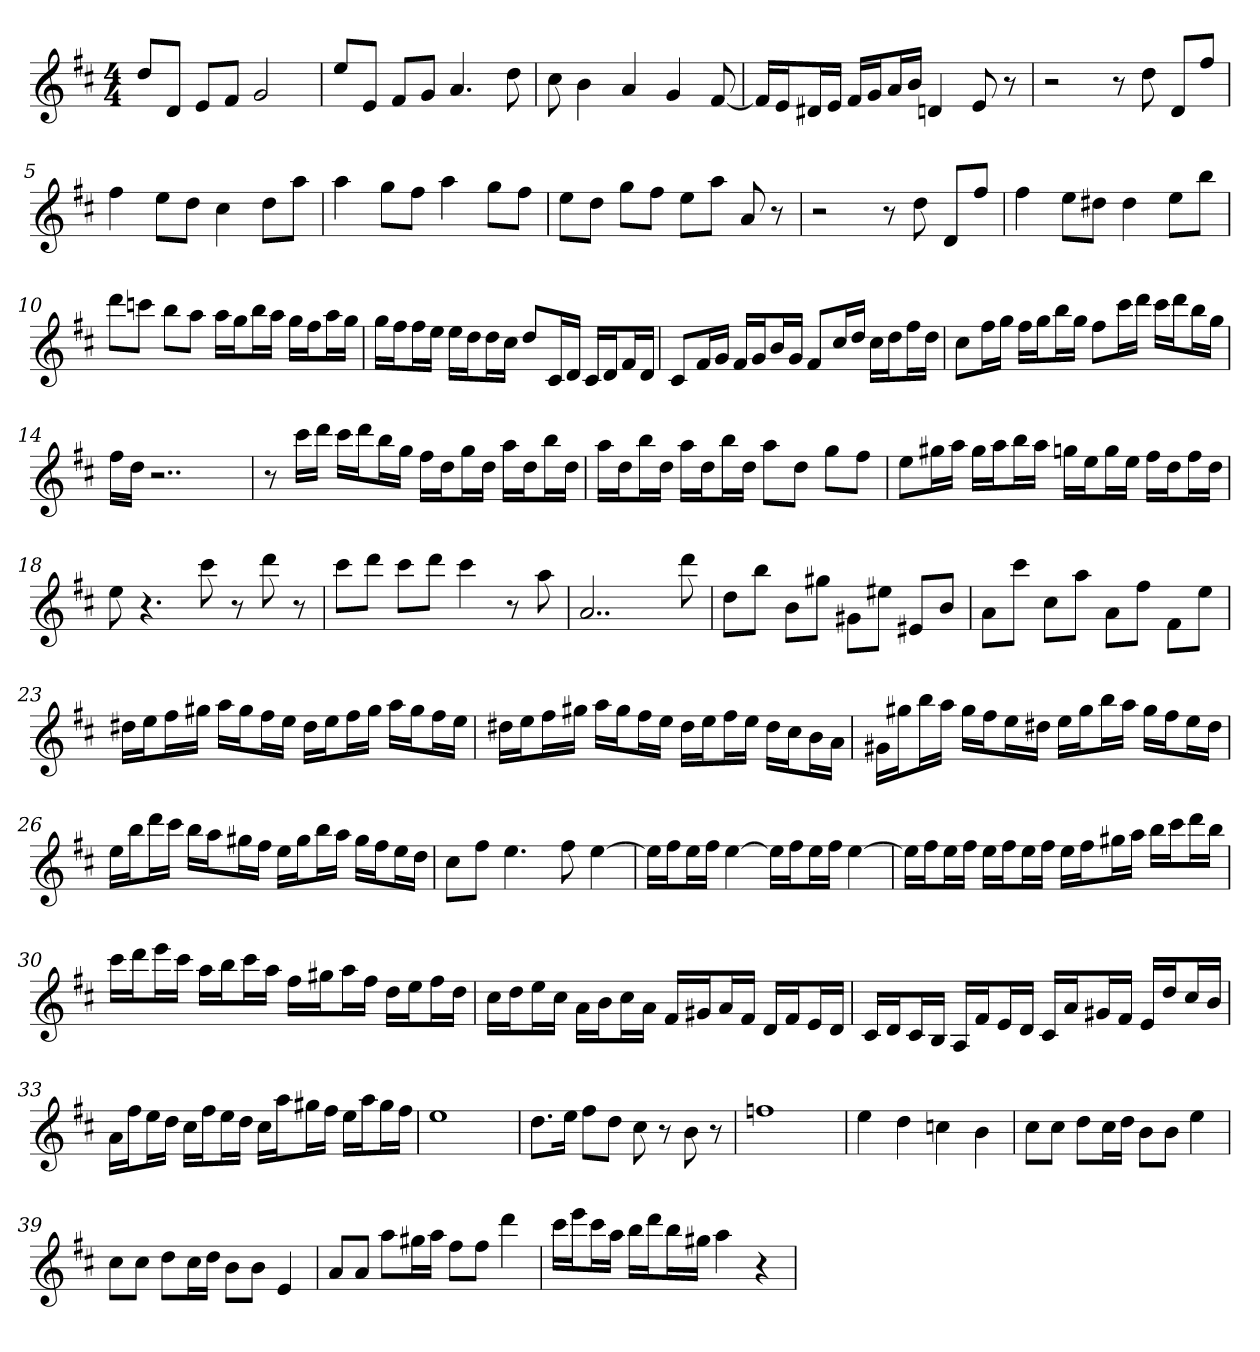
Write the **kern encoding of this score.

**kern
*part1
*staff1
*k[f#c#]
*D:
*M4/4
=
8ddL
8dJ
8eL
8f#J
2g
=1
8eeL
8eJ
8f#L
8gJ
4.a
8dd
=2
8cc#
4b
4a
4g
[8f#
=3
16f#LL]
16eJ
16d#XL
16eJJ
16f#LL
16gJ
16aL
16bJJ
4dn
8e
8r
=4
2r
8r
8dd
8dL
8ff#J
=5
4ff#
8eeL
8ddJ
4cc#
8ddL
8aaJ
=6
4aa
8ggL
8ff#J
4aa
8ggL
8ff#J
=7
8eeL
8ddJ
8ggL
8ff#J
8eeL
8aaJ
8a
8r
=8
2r
8r
8dd
8dL
8ff#J
=9
4ff#
8eeL
8dd#XJ
4dd#
8eeL
8bbJ
=10
8dddL
8cccnJ
8bbL
8aaJ
16aaLL
16ggJ
16bbL
16aaJJ
16ggLL
16ff#J
16aaL
16ggJJ
=11
16ggLL
16ff#J
16ff#L
16eeJJ
16eeLL
16ddJ
16ddL
16cc#JJ
8ddL
16c#L
16dJJ
16c#LL
16dJ
16f#L
16dJJ
=12
8c#L
16f#L
16gJJ
16f#LL
16gJ
16bL
16gJJ
8f#L
16cc#L
16ddJJ
16cc#LL
16ddJ
16ff#L
16ddJJ
=13
8cc#L
16ff#L
16ggJJ
16ff#LL
16ggJ
16bbL
16ggJJ
8ff#L
16ccc#L
16dddJJ
16ccc#LL
16dddJ
16bbL
16ggJJ
=14
16ff#LL
16ddJJ
2..r
=15
8r
16ccc#LL
16dddJJ
16ccc#LL
16dddJ
16bbL
16ggJJ
16ff#LL
16ddJ
16ggL
16ddJJ
16aaLL
16ddJ
16bbL
16ddJJ
=16
16aaLL
16ddJ
16bbL
16ddJJ
16aaLL
16ddJ
16bbL
16ddJJ
8aaL
8ddJ
8ggL
8ff#J
=17
8eeL
16gg#XL
16aaJJ
16gg#LL
16aaJ
16bbL
16aaJJ
16ggnLL
16eeJ
16ggL
16eeJJ
16ff#LL
16ddJ
16ff#L
16ddJJ
=18
8ee
4.r
8ccc#
8r
8ddd
8r
=19
8ccc#L
8dddJ
8ccc#L
8dddJ
4ccc#
8r
8aa
=20
2..a
8ddd
=21
8ddL
8bbJ
8bL
8gg#XJ
8g#XL
8ee#XJ
8e#XL
8bJ
=22
8aL
8ccc#J
8cc#L
8aaJ
8aL
8ff#J
8f#L
8eeJ
=23
16dd#XLL
16eeJ
16ff#L
16gg#XJJ
16aaLL
16gg#J
16ff#L
16eeJJ
16dd#LL
16eeJ
16ff#L
16gg#JJ
16aaLL
16gg#J
16ff#L
16eeJJ
=24
16dd#XLL
16eeJ
16ff#L
16gg#XJJ
16aaLL
16gg#J
16ff#L
16eeJJ
16dd#LL
16eeJ
16ff#L
16eeJJ
16dd#LL
16cc#J
16bL
16aJJ
=25
16g#XLL
16gg#XJ
16bbL
16aaJJ
16gg#LL
16ff#J
16eeL
16dd#XJJ
16eeLL
16gg#J
16bbL
16aaJJ
16gg#LL
16ff#J
16eeL
16dd#JJ
=26
16eeLL
16bbJ
16dddL
16ccc#JJ
16bbLL
16aaJ
16gg#XL
16ff#JJ
16eeLL
16gg#J
16bbL
16aaJJ
16gg#LL
16ff#J
16eeL
16ddJJ
=27
8cc#L
8ff#J
4.ee
8ff#
[4ee
=28
16eeLL]
16ff#J
16eeL
16ff#JJ
[4ee
16eeLL]
16ff#J
16eeL
16ff#JJ
[4ee
=29
16eeLL]
16ff#J
16eeL
16ff#JJ
16eeLL
16ff#J
16eeL
16ff#JJ
16eeLL
16ff#J
16gg#XL
16aaJJ
16bbLL
16ccc#J
16dddL
16bbJJ
=30
16ccc#LL
16dddJ
16eeeL
16ccc#JJ
16aaLL
16bbJ
16ccc#L
16aaJJ
16ff#LL
16gg#XJ
16aaL
16ff#JJ
16ddLL
16eeJ
16ff#L
16ddJJ
=31
16cc#LL
16ddJ
16eeL
16cc#JJ
16aLL
16bJ
16cc#L
16aJJ
16f#LL
16g#XJ
16aL
16f#JJ
16dLL
16f#J
16eL
16dJJ
=32
16c#LL
16dJ
16c#L
16BJJ
16ALL
16f#J
16eL
16dJJ
16c#LL
16aJ
16g#XL
16f#JJ
16eLL
16ddJ
16cc#L
16bJJ
=33
16aLL
16ff#J
16eeL
16ddJJ
16cc#LL
16ff#J
16eeL
16ddJJ
16cc#LL
16aaJ
16gg#XL
16ff#JJ
16eeLL
16aaJ
16gg#L
16ff#JJ
=34
1ee
=35
8.ddL
16eeJk
8ff#L
8ddJ
8cc#
8r
8b
8r
=36
1ffn
=37
4ee
4dd
4ccn
4b
=38
8cc#L
8cc#J
8ddL
16cc#L
16ddJJ
8bL
8bJ
4ee
=39
8cc#L
8cc#J
8ddL
16cc#L
16ddJJ
8bL
8bJ
4e
=40
8aL
8aJ
8aaL
16gg#XL
16aaJJ
8ff#L
8ff#J
4ddd
=41
16ccc#LL
16eeeJ
16ccc#L
16aaJJ
16bbLL
16dddJ
16bbL
16gg#XJJ
4aa
4r
=
*-
